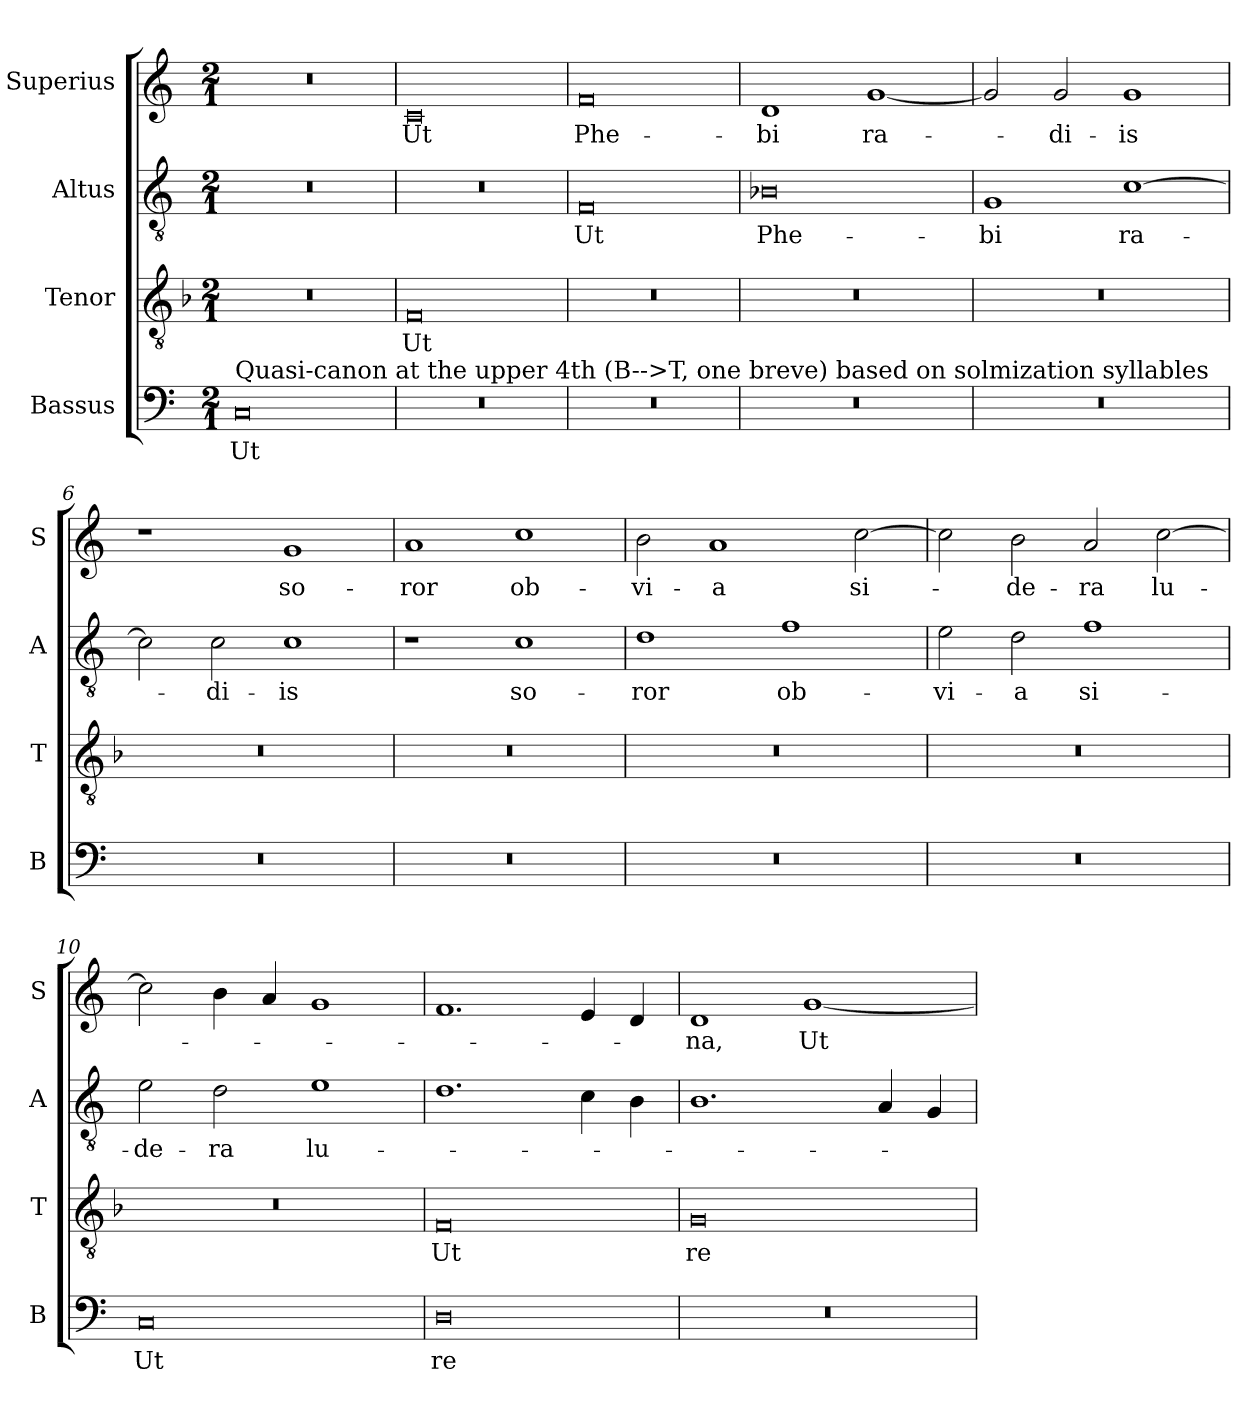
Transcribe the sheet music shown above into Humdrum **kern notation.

**kern	**text	**kern	**text	**kern	**text	**kern	**text
*part4	*part4	*part3	*part3	*part2	*part2	*part1	*part1
*staff4	*staff4	*staff3	*staff3	*staff2	*staff2	*staff1	*staff1
*I"Bassus	*	*I"Tenor	*	*I"Altus	*	*I"Superius	*
*I'B	*	*I'T	*	*I'A	*	*I'S	*
*clefF4	*	*clefGv2	*	*clefGv2	*	*clefG2	*
*k[]	*	*k[b-]	*	*k[]	*	*k[]	*
*M2/1	*	*M2/1	*	*M2/1	*	*M2/1	*
=1	=1	=1	=1	=1	=1	=1	=1
!LO:TX:a:t=Quasi-canon at the upper 4th (B-->T, one breve) based on solmization syllables	!	!	!	!	!	!	!
0C	Ut	0r	.	0r	.	0r	.
=2	=2	=2	=2	=2	=2	=2	=2
0r	.	0F	Ut	0r	.	0c	Ut
=3	=3	=3	=3	=3	=3	=3	=3
0r	.	0r	.	0F	Ut	0f	Phe-
=4	=4	=4	=4	=4	=4	=4	=4
0r	.	0r	.	0B-X	Phe-	1d	-bi
.	.	.	.	.	.	[1g	ra-
=5	=5	=5	=5	=5	=5	=5	=5
0r	.	0r	.	1G	-bi	2g/]	.
.	.	.	.	.	.	2g/	-di-
.	.	.	.	[1c	ra-	1g	-is
=6	=6	=6	=6	=6	=6	=6	=6
0r	.	0r	.	2c\]	.	1r	.
.	.	.	.	2c\	-di-	.	.
.	.	.	.	1c	-is	1g	so-
=7	=7	=7	=7	=7	=7	=7	=7
0r	.	0r	.	1r	.	1a	-ror
.	.	.	.	1c	so-	1cc	-ob-
=8	=8	=8	=8	=8	=8	=8	=8
0r	.	0r	.	1d	-ror	2b\	-vi-
.	.	.	.	.	.	1a	-a
.	.	.	.	1f	-ob-	.	.
.	.	.	.	.	.	[2cc\	si-
=9	=9	=9	=9	=9	=9	=9	=9
0r	.	0r	.	2e\	-vi-	2cc\]	.
.	.	.	.	2d\	-a	2b\	-de-
.	.	.	.	1f	si-	2a/	-ra
.	.	.	.	.	.	[2cc\	lu-
=10	=10	=10	=10	=10	=10	=10	=10
0C	Ut	0r	.	2e\	-de-	2cc\]	.
.	.	.	.	2d\	-ra	4b\	.
.	.	.	.	.	.	4a/	.
.	.	.	.	1e	lu-	1g	.
=11	=11	=11	=11	=11	=11	=11	=11
0D	re	0F	Ut	1.d	.	1.f	.
.	.	.	.	4c\	.	4e/	.
.	.	.	.	4B\	.	4d/	.
=12	=12	=12	=12	=12	=12	=12	=12
0r	.	0G	re	1.B	.	1d	-na,
.	.	.	.	.	.	[1g	Ut
.	.	.	.	4A/	.	.	.
.	.	.	.	4G/	.	.	.
=	=	=	=	=	=	=	=
*-	*-	*-	*-	*-	*-	*-	*-
